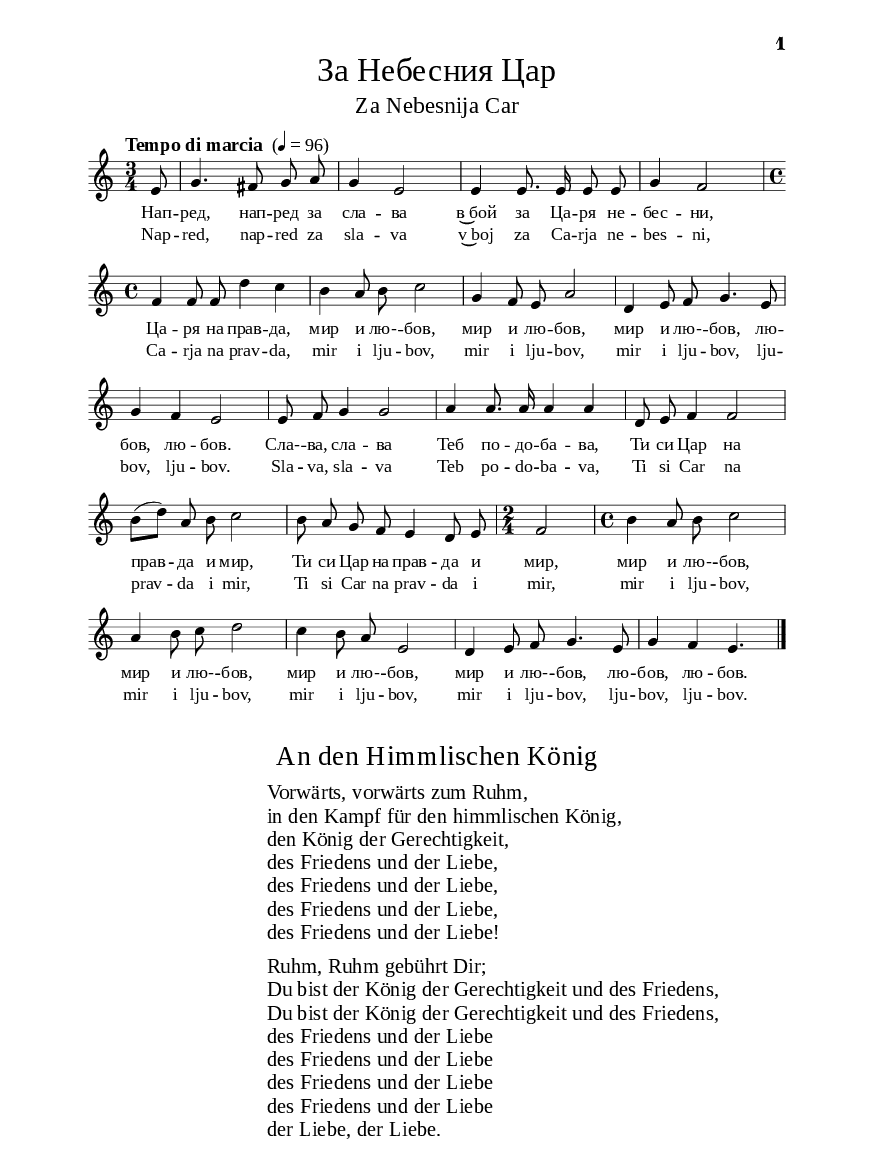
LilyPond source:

\version "2.24.3"

% include paper part and global functions
\include "include/globals.ily"

\bookpart {

  \label #'ref041
  \tocItem \markup " За Небесния Цар – Za Nebesnija Car"

  \include "include/bookpart-paper.ily"
  \score {
    \include "include/score-layout.ily"

    \new Voice \absolute  {
      \clef treble
      \key c \major
      \time 3/4
      \tempoFunc "Tempo di marcia " 4 "96"
      \autoBeamOff
      \partial 8


      e'8 | g'4. fis'8 g' a ' | g'4 e'2 | e'4 e'8. e'16 e'8 e' |

      g'4 f'2 | \break \time 4/4  f'4 f'8 f' d''4 c'' | b'4 a'8 b' c''2  |

      g'4 f'8 e' a'2 | d'4 e'8 f' g'4. e'8 | \break g'4 f' e'2  |

      e'8 f' g'4 g'2 | a'4 a'8. a'16 a'4 a' | d'8 e' f'4 f'2 \break |

      b'8 ([ d'' ]) a' b' c''2 | b'8 a' g' f' e'4 d'8 e'|

      \time 2/4  f'2 |  \time 4/4  b'4 a'8 b' c''2 | \break   a'4 b'8 c'' d''2  |

      c''4 b'8 a' e'2 | d'4 e'8 f' g'4. e'8 |  g'4 f' e'4. \bar "|."
    }

    \addlyrics {
      Нап -- ред,
      нап -- ред за сла -- ва в~бой за Ца -- ря не --
      бес -- ни, Ца -- ря на прав -- да, мир и "лю-" --
      бов, мир и лю -- бов, мир и "лю-" -- бов, лю --
      бов, лю -- бов. "Сла-" -- ва, сла -- ва Теб по --
      до -- ба -- ва, Ти си Цар на прав -- да и мир,
      Ти си Цар на прав -- да и мир, мир и "лю-" --
      бов, мир и "лю-" -- бов, мир и "лю-" -- бов, мир и
      "лю-" -- бов, лю -- бов, лю -- бов.}
      \addlyrics {
        Nap -- red,
        nap -- red za sla -- va v~boj za Ca -- rja ne --
        bes -- ni, Ca -- rja na prav -- da, mir i lju --
        bov, mir i lju -- bov, mir i lju -- bov, lju --
        bov, lju -- bov. Sla -- va, sla -- va Teb po --
        do -- ba -- va, Ti si Car na prav -- da i mir,
        Ti si Car na prav -- da i mir, mir i lju --
        bov, mir i lju -- bov, mir i lju -- bov, mir i
        lju -- bov, lju -- bov, lju -- bov.}

        \header {
          title = \titleFunc "За Небесния Цар" "Za Nebesnija Car"
        }

        \midi{}

      } % score

      \markup \empty-two

      \version "2.24.3"

\markup \fill-line { \fontsize #deTitleFontSize "An den Himmlischen König" }
\markup \null
\markup \null
\markup \abs-fontsize #10 {
  \hspace #23
  \override #`(baseline-skip . ,deCoupletBaselineSkip)

  \column {

    \line { " "Vorwärts, vorwärts zum Ruhm,}

    \line { " "in den Kampf für den himmlischen König, }

    \line { " "den König der Gerechtigkeit,}

    \line { " "des Friedens und der Liebe,}
    \line { " "des Friedens und der Liebe,}
    \line { " "des Friedens und der Liebe,}
    \line { " "des Friedens und der Liebe!}

   \vspace #0.5
    \line { " "Ruhm, Ruhm gebührt Dir;}

    \line { " "Du bist der König der Gerechtigkeit und des Friedens,}

    \line { " "Du bist der König der Gerechtigkeit und des Friedens,}

    \line { " "des Friedens und der Liebe }
    \line { " "des Friedens und der Liebe }
    \line { " "des Friedens und der Liebe }
    \line { " "des Friedens und der Liebe }

    \line { " "der Liebe, der Liebe.}

  }
}



    } % bookpart
